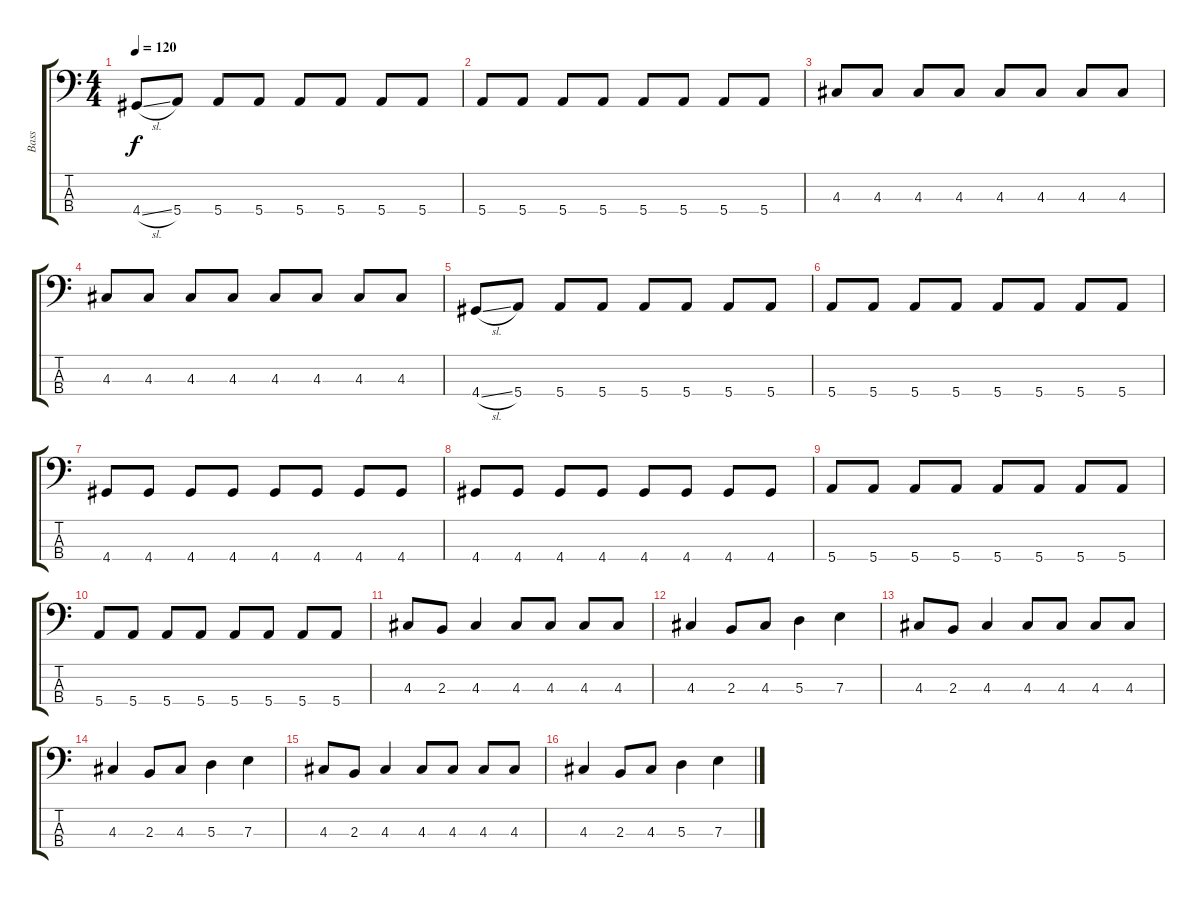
\track ("Bass" "Bass") {instrument electricbassfinger}
\staff {score tabs}
\tuning (G2 D2 A1 E1) {hide}
\ts (4 4)
\tempo 120
\clef f4
\ks c
4.4{sl}.8{dy f} 5.4.8 5.4.8 5.4.8 5.4.8 5.4.8 5.4.8 5.4.8 |
5.4.8 5.4.8 5.4.8 5.4.8 5.4.8 5.4.8 5.4.8 5.4.8 |
4.3.8 4.3.8 4.3.8 4.3.8 4.3.8 4.3.8 4.3.8 4.3.8 |
4.3.8 4.3.8 4.3.8 4.3.8 4.3.8 4.3.8 4.3.8 4.3.8 |
4.4{sl}.8 5.4.8 5.4.8 5.4.8 5.4.8 5.4.8 5.4.8 5.4.8 |
5.4.8 5.4.8 5.4.8 5.4.8 5.4.8 5.4.8 5.4.8 5.4.8 |
4.4.8 4.4.8 4.4.8 4.4.8 4.4.8 4.4.8 4.4.8 4.4.8 |
4.4.8 4.4.8 4.4.8 4.4.8 4.4.8 4.4.8 4.4.8 4.4.8 |
5.4.8 5.4.8 5.4.8 5.4.8 5.4.8 5.4.8 5.4.8 5.4.8 |
5.4.8 5.4.8 5.4.8 5.4.8 5.4.8 5.4.8 5.4.8 5.4.8 |
4.3.8 2.3.8 4.3.4 4.3.8 4.3.8 4.3.8 4.3.8 |
4.3.4 2.3.8 4.3.8 5.3.4 7.3.4 |
4.3.8 2.3.8 4.3.4 4.3.8 4.3.8 4.3.8 4.3.8 |
4.3.4 2.3.8 4.3.8 5.3.4 7.3.4 |
4.3.8 2.3.8 4.3.4 4.3.8 4.3.8 4.3.8 4.3.8 |
4.3.4 2.3.8 4.3.8 5.3.4 7.3.4
